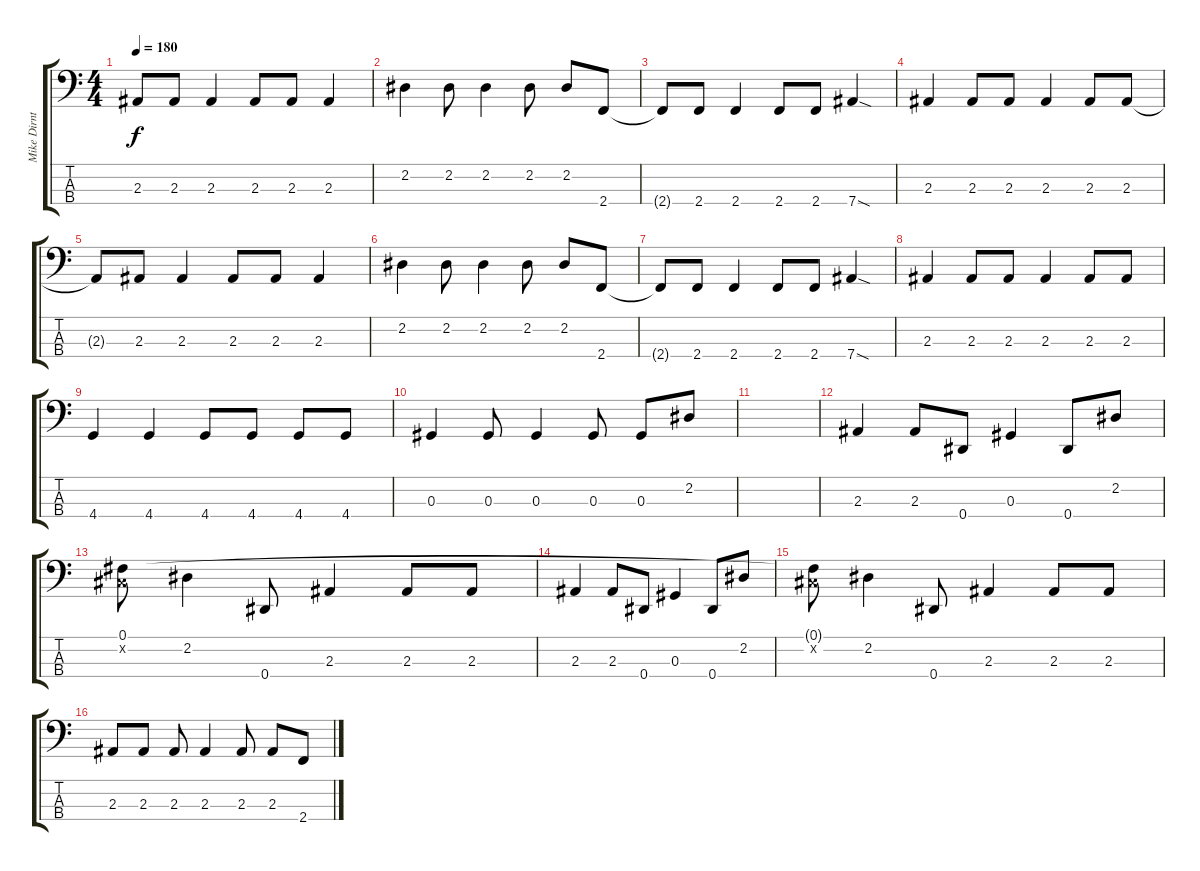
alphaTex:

\track ("Mike Dirnt - Bass" "Mike Dirnt") {instrument electricbasspick}
\staff {score tabs}
\tuning (Gb2 Db2 Ab1 Eb1) {hide}
\ts (4 4)
\tempo 180
\clef f4
\ks c
2.3{t}.8{dy f} 2.3.8 2.3.4 2.3.8 2.3.8 2.3.4 |
2.2.4 2.2.8 2.2.4 2.2.8 2.2.8 2.4.8 |
2.4{t}.8 2.4.8 2.4.4 2.4.8 2.4.8 7.4{sod}.4 |
2.3.4 2.3.8 2.3.8 2.3.4 2.3.8 2.3.8 |
2.3{t}.8 2.3.8 2.3.4 2.3.8 2.3.8 2.3.4 |
2.2.4 2.2.8 2.2.4 2.2.8 2.2.8 2.4.8 |
2.4{t}.8 2.4.8 2.4.4 2.4.8 2.4.8 7.4{sod}.4 |
2.3.4 2.3.8 2.3.8 2.3.4 2.3.8 2.3.8 |
4.4.4 4.4.4 4.4.8 4.4.8 4.4.8 4.4.8 |
0.3.4 0.3.8 0.3.4 0.3.8 0.3.8 2.2.8 |
|
2.3.4 2.3.8 0.4.8 0.3.4 0.4.8 2.2.8 |
(0.1 0.2{x}).8 2.2.4 0.4.8 2.3.4 2.3.8 2.3.8 |
2.3.4 2.3.8 0.4.8 0.3.4 0.4.8 2.2.8 |
(0.1{t} 0.2{x}).8 2.2.4 0.4.8 2.3.4 2.3.8 2.3.8 |
2.3.8 2.3.8 2.3.8 2.3.4 2.3.8 2.3.8 2.4.8
